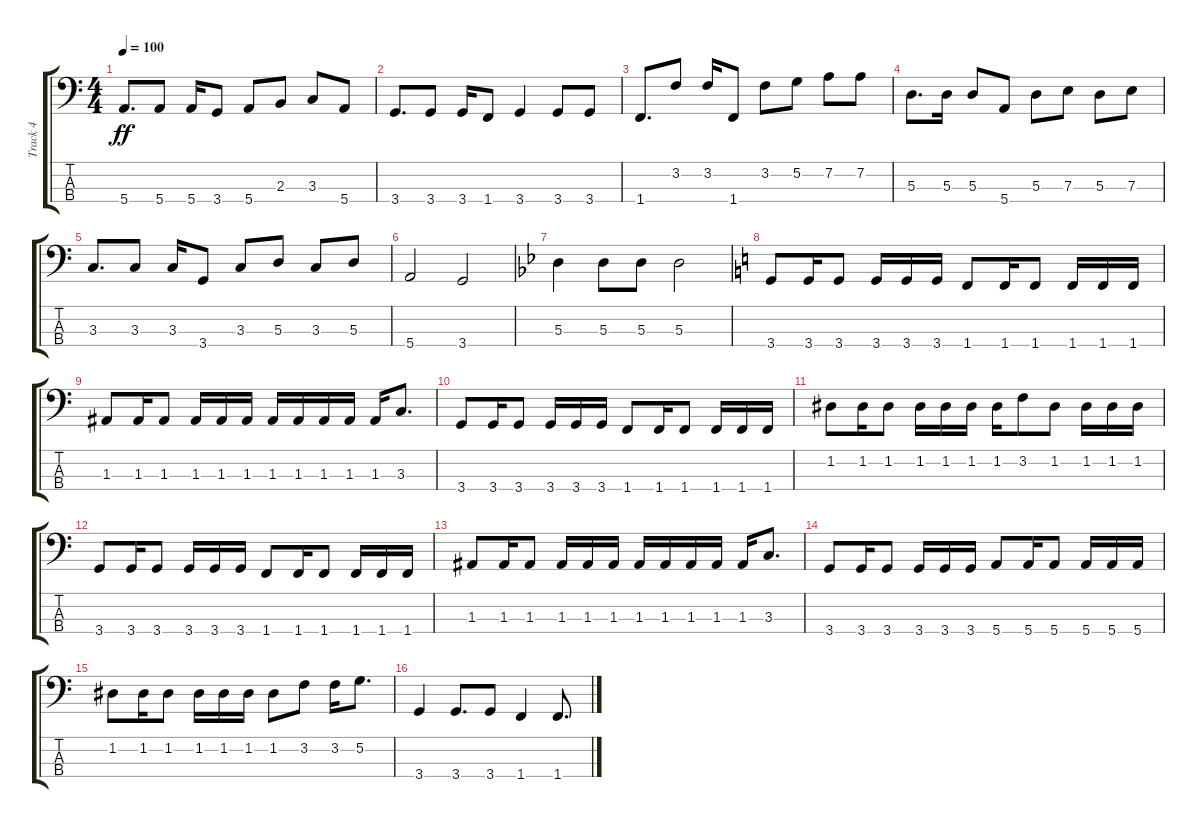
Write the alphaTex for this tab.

\track ("Track 4" "Track 4") {instrument electricbassfinger bank 177}
\staff {score tabs}
\tuning (G2 D2 A1 E1) {hide}
\ts (4 4)
\tempo 100
\clef f4
\ks c
5.4.8{d dy ff} 5.4.8 5.4.16 3.4.8 5.4.8 2.3.8 3.3.8 5.4.8 |
3.4.8{d} 3.4.8 3.4.16 1.4.8 3.4.4 3.4.8 3.4.8 |
1.4.8{d} 3.2.8 3.2.16 1.4.8 3.2.8 5.2.8 7.2.8 7.2.8 |
5.3.8{d} 5.3.16 5.3.8 5.4.8 5.3.8 7.3.8 5.3.8 7.3.8 |
3.3.8{d} 3.3.8 3.3.16 3.4.8 3.3.8 5.3.8 3.3.8 5.3.8 |
5.4.2 3.4.2 |
\ks bb
5.3.4 5.3.8 5.3.8 5.3.2 |
\ks c
3.4.8 3.4.16 3.4.8 3.4.16 3.4.16 3.4.16 1.4.8 1.4.16 1.4.8 1.4.16 1.4.16 1.4.16 |
1.3.8 1.3.16 1.3.8 1.3.16 1.3.16 1.3.16 1.3.16 1.3.16 1.3.16 1.3.16 1.3.16 3.3.8{d} |
3.4.8 3.4.16 3.4.8 3.4.16 3.4.16 3.4.16 1.4.8 1.4.16 1.4.8 1.4.16 1.4.16 1.4.16 |
1.2.8 1.2.16 1.2.8 1.2.16 1.2.16 1.2.16 1.2.16 3.2.8 1.2.8 1.2.16 1.2.16 1.2.16 |
3.4.8 3.4.16 3.4.8 3.4.16 3.4.16 3.4.16 1.4.8 1.4.16 1.4.8 1.4.16 1.4.16 1.4.16 |
1.3.8 1.3.16 1.3.8 1.3.16 1.3.16 1.3.16 1.3.16 1.3.16 1.3.16 1.3.16 1.3.16 3.3.8{d} |
3.4.8 3.4.16 3.4.8 3.4.16 3.4.16 3.4.16 5.4.8 5.4.16 5.4.8 5.4.16 5.4.16 5.4.16 |
1.2.8 1.2.16 1.2.8 1.2.16 1.2.16 1.2.16 1.2.8 3.2.8 3.2.16 5.2.8{d} |
3.4.4 3.4.8{d} 3.4.8 1.4.4 1.4.8{d}
